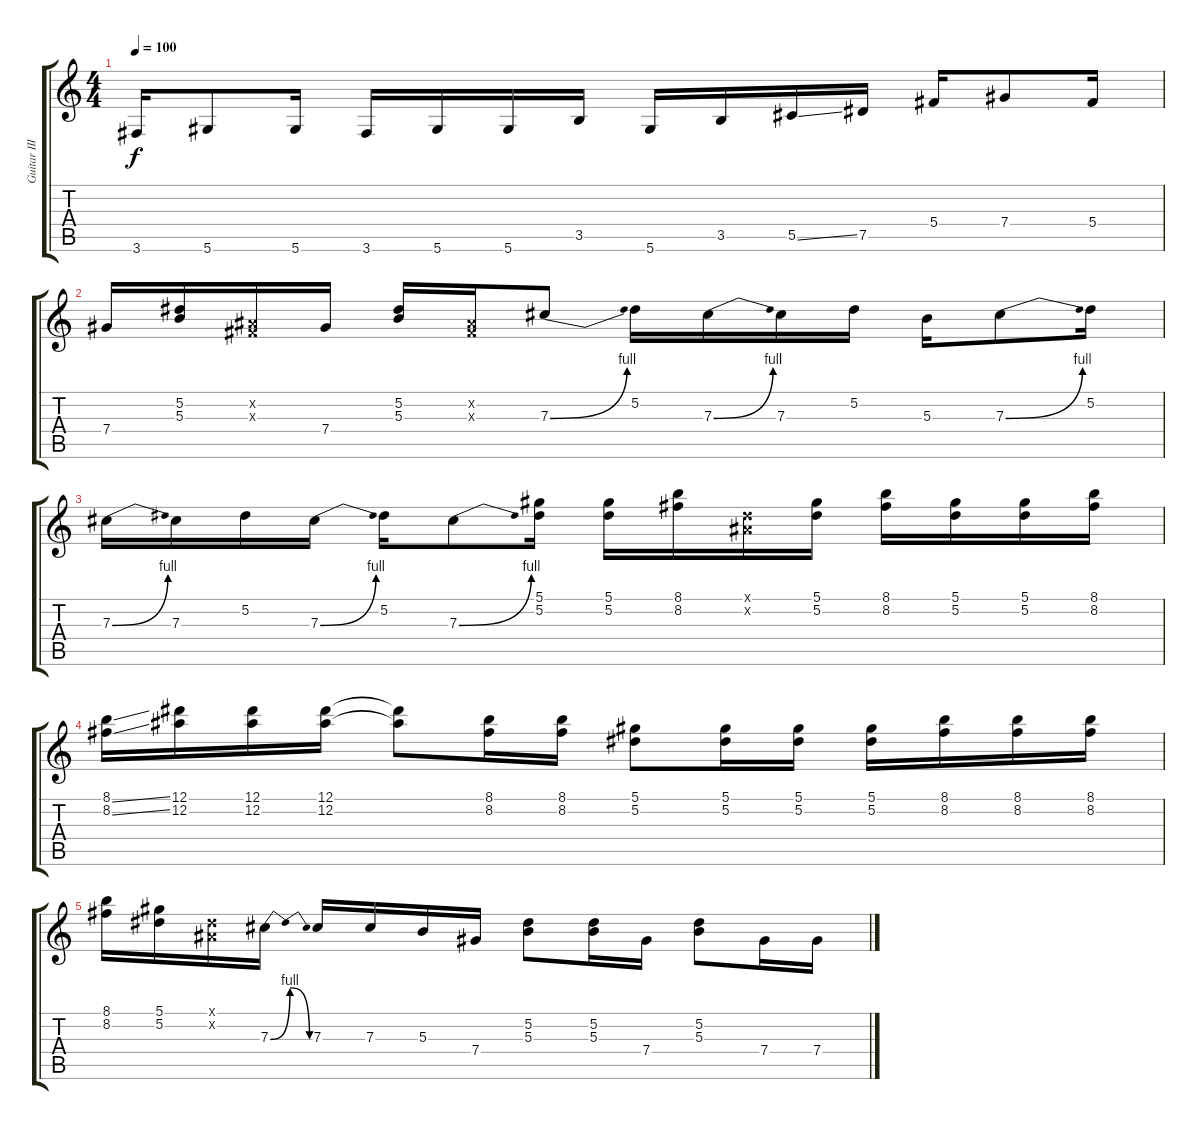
\track ("Guitar III Delay" "Guitar III") {instrument distortionguitar}
\staff {score tabs}
\tuning (Eb4 Bb3 Gb3 Db3 Ab2 Eb2) {hide}
\ts (4 4)
\tempo 100
\clef g2
\ks c
3.6.16{dy f} 5.6.8 5.6.16 3.6.16 5.6.16 5.6.16 3.5.16 5.6.16 3.5.16 5.5{ss}.16 7.5.16 5.4.16 7.4.8 5.4.16 |
7.4.16 (5.2 5.3).16 (0.2{x} 0.3{x}).16 7.4.16 (5.2 5.3).16 (0.2{x} 0.3{x}).16 7.3{be (bend 0 0 60 4)}.8 5.2.16 7.3{be (bend 0 0 60 4)}.16 7.3.16 5.2.16 5.3.16 7.3{be (bend 0 0 60 4)}.8 5.2.16 |
7.3{be (bend 0 0 60 4)}.16 7.3.16 5.2.16 7.3{be (bend 0 0 60 4)}.16 5.2.16 7.3{be (bend 0 0 60 4)}.8 (5.1 5.2).16 (5.1 5.2).16 (8.1 8.2).16 (0.1{x} 0.2{x}).16 (5.1 5.2).16 (8.1 8.2).16 (5.1 5.2).16 (5.1 5.2).16 (8.1 8.2).16 |
(8.1{ss} 8.2{ss}).16 (12.1 12.2).16 (12.1 12.2).16 (12.1 12.2).16 (12.1{t} 12.2{t}).8 (8.1 8.2).16 (8.1 8.2).16 (5.1 5.2).8 (5.1 5.2).16 (5.1 5.2).16 (5.1 5.2).16 (8.1 8.2).16 (8.1 8.2).16 (8.1 8.2).16 |
(8.1 8.2).16 (5.1 5.2).16 (0.1{x} 0.2{x}).16 7.3{be (bendrelease 0 0 15 4 45 4 60 0)}.16 7.3.16 7.3.16 5.3.16 7.4.16 (5.2 5.3).8 (5.2 5.3).16 7.4.16 (5.2 5.3).8 7.4.16 7.4.16
